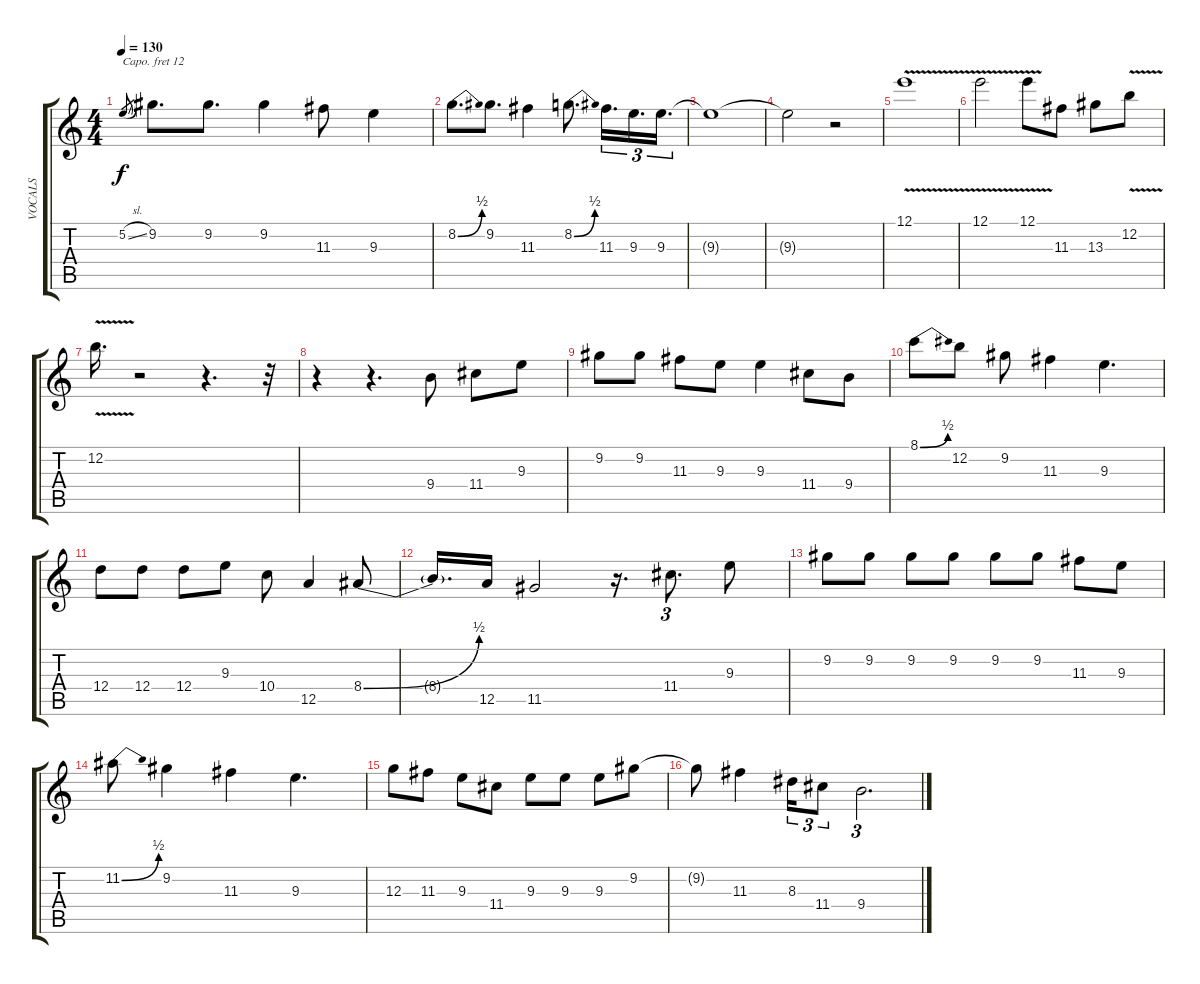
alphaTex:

\track ("VOCALS" "VOCALS") {instrument lead2sawtooth}
\staff {score tabs}
\capo 12
\tuning (E4 B3 G3 D3 A2 E2) {hide}
\ts (4 4)
\tempo 130
\clef g2
\ks c
5.2{sl}.8{gr dy f} 9.2.8{d} 9.2.8{d} 9.2.4 11.3.8 9.3.4 |
8.2{be (bend 0 0 60 2)}.8{d} 9.2.8{d} 11.3.4 8.2{be (bend 0 0 60 2)}.8{d} 11.3.16{d tu (3 2)} 9.3.16{d tu (3 2)} 9.3.16{d tu (3 2)} |
9.3{t}.1 |
9.3{t}.2 r.2 |
12.1{v}.1 |
12.1{v}.2 12.1{v}.8 11.3.8 13.3.8 12.2{v}.8 |
12.2{v}.16{d} r.2 r.4{d} r.32 |
r.4 r.4{d} 9.4.8 11.4.8 9.3.8 |
9.2.8 9.2.8 11.3.8 9.3.8 9.3.4 11.4.8 9.4.8 |
8.1{be (bend 0 0 60 2)}.8 12.2.8 9.2.8 11.3.4 9.3.4{d} |
12.4.8 12.4.8 12.4.8 9.3.8 10.4.8 12.5.4 8.4{be (bend 0 0 60 2)}.8 |
8.4{t}.16{d} 12.5.16 11.5.2 r.16{d} 11.4.8{d tu (3 2)} 9.3.8 |
9.2.8 9.2.8 9.2.8 9.2.8 9.2.8 9.2.8 11.3.8 9.3.8 |
11.2{be (bend 0 0 60 2)}.8 9.2.4 11.3.4 9.3.4{d} |
12.3.8 11.3.8 9.3.8 11.4.8 9.3.8 9.3.8 9.3.8 9.2.8 |
9.2{t}.8 11.3.4 8.3.16{tu (3 2)} 11.4.8{tu (3 2)} 9.4.2{d tu (3 2)}
